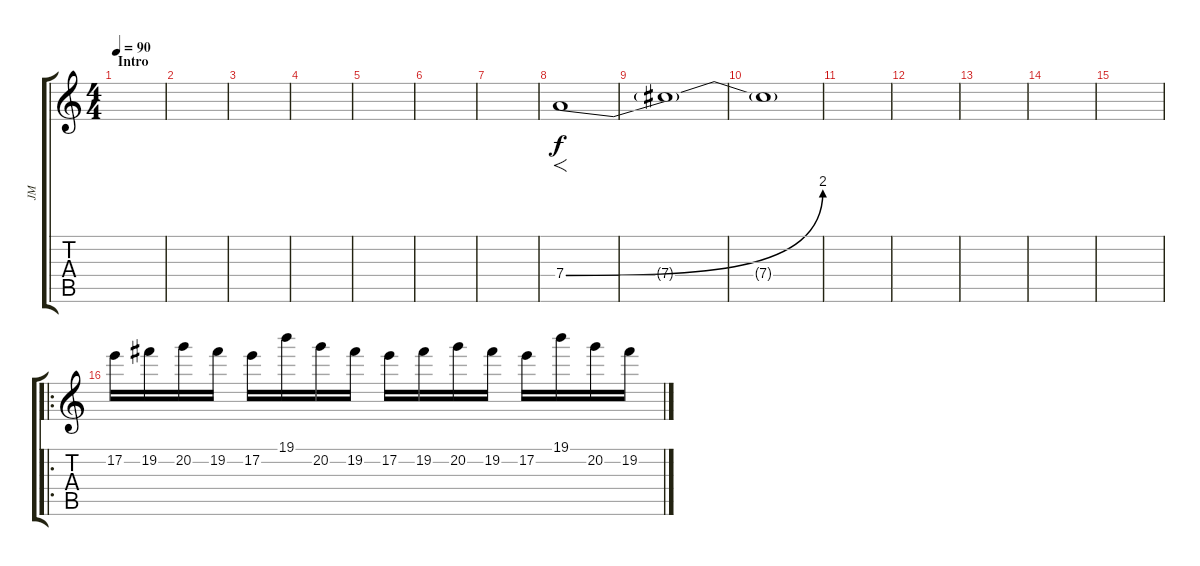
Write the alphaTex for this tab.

\track ("JM" "JM") {instrument overdrivenguitar}
\staff {score tabs}
\tuning (E4 B3 G3 D3 A2 E2) {hide}
\ts (4 4)
\section ("" "Intro")
\tempo 90
\clef g2
\ks c
|
|
|
|
|
|
|
7.4{be (bend 0 0 60 8)}.1{f} |
7.4{t}.1 |
7.4{t}.1 |
|
|
|
|
|
\ro
17.2.16 19.2.16 20.2.16 19.2.16 17.2.16 19.1.16 20.2.16 19.2.16 17.2.16 19.2.16 20.2.16 19.2.16 17.2.16 19.1.16 20.2.16 19.2.16
